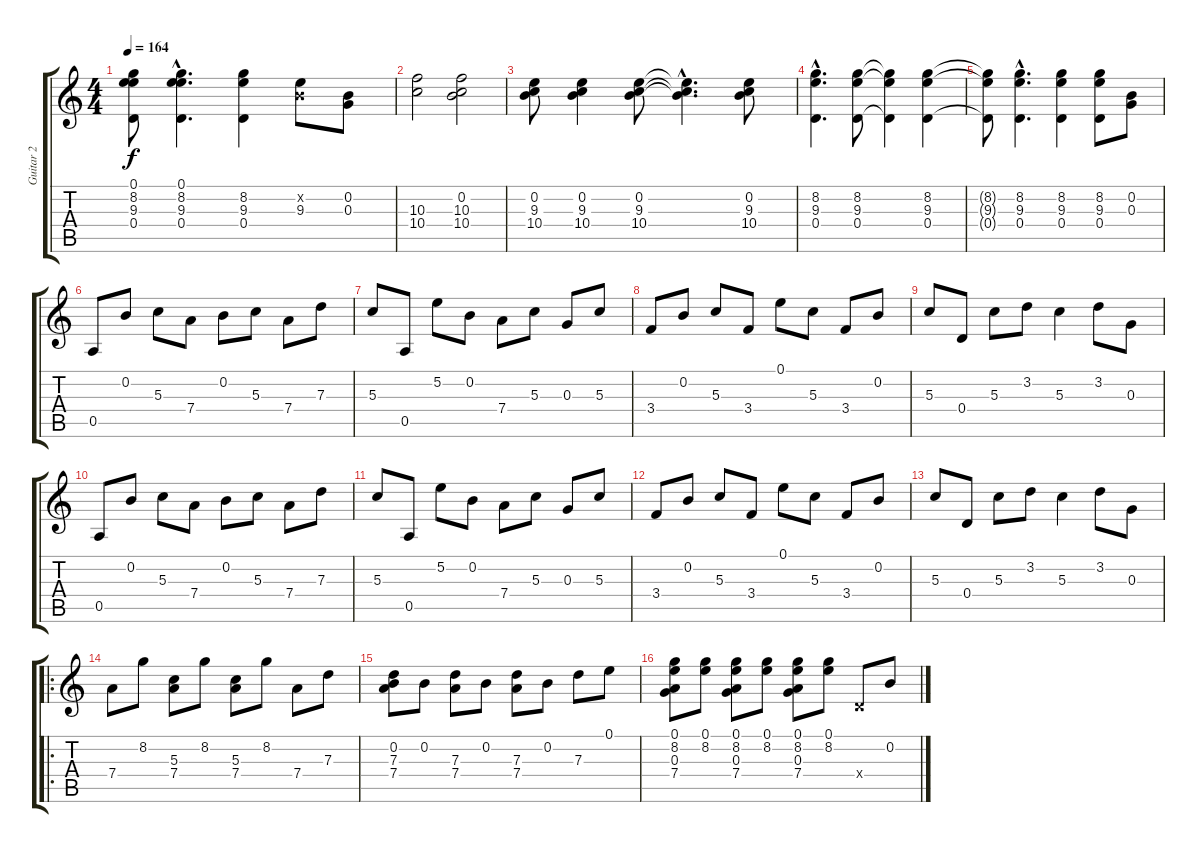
\track ("Guitar 2" "Guitar 2") {instrument distortionguitar}
\staff {score tabs}
\tuning (E4 B3 G3 D3 A2 D2) {hide}
\ts (4 4)
\tempo 164
\clef g2
\ks c
(0.1{t} 8.2{t} 9.3{t} 0.4{t}).8{dy f} (0.1{hac} 8.2{hac} 9.3{hac} 0.4{hac}).4{d} (8.2 9.3 0.4).4 (0.2{x} 9.3).8 (0.2 0.3).8 |
(10.3 10.4).2 (0.2 10.3 10.4).2 |
(0.2 9.3 10.4).8 (0.2 9.3 10.4).4 (0.2 9.3 10.4).8 (0.2{hac t} 9.3{hac t} 10.4{hac t}).4{d} (0.2 9.3 10.4).8 |
(8.2{hac} 9.3{hac} 0.4{hac}).4{d} (8.2 9.3 0.4).8 (8.2{t} 9.3{t} 0.4{t}).4 (8.2 9.3 0.4).4 |
(8.2{t} 9.3{t} 0.4{t}).8 (8.2{hac} 9.3{hac} 0.4{hac}).4{d} (8.2 9.3 0.4).4 (8.2 9.3 0.4).8 (0.2 0.3).8 |
0.5.8{instrument electricguitarclean} 0.2.8 5.3.8 7.4.8 0.2.8 5.3.8 7.4.8 7.3.8 |
5.3.8 0.5.8 5.2.8 0.2.8 7.4.8 5.3.8 0.3.8 5.3.8 |
3.4.8 0.2.8 5.3.8 3.4.8 0.1.8 5.3.8 3.4.8 0.2.8 |
5.3.8 0.4.8 5.3.8 3.2.8 5.3.4 3.2.8 0.3.8 |
0.5.8{instrument electricguitarclean} 0.2.8 5.3.8 7.4.8 0.2.8 5.3.8 7.4.8 7.3.8 |
5.3.8 0.5.8 5.2.8 0.2.8 7.4.8 5.3.8 0.3.8 5.3.8 |
3.4.8 0.2.8 5.3.8 3.4.8 0.1.8 5.3.8 3.4.8 0.2.8 |
5.3.8 0.4.8 5.3.8 3.2.8 5.3.4 3.2.8 0.3.8 |
\ro
7.4.8 8.2.8 (5.3 7.4).8 8.2.8 (5.3 7.4).8 8.2.8 7.4.8 7.3.8 |
(0.2 7.3 7.4).8 0.2.8 (7.3 7.4).8 0.2.8 (7.3 7.4).8 0.2.8 7.3.8 0.1.8 |
(0.1 8.2 0.3 7.4).8 (0.1 8.2).8 (0.1 8.2 0.3 7.4).8 (0.1 8.2).8 (0.1 8.2 0.3 7.4).8 (0.1 8.2).8 0.4{x}.8 0.2.8
